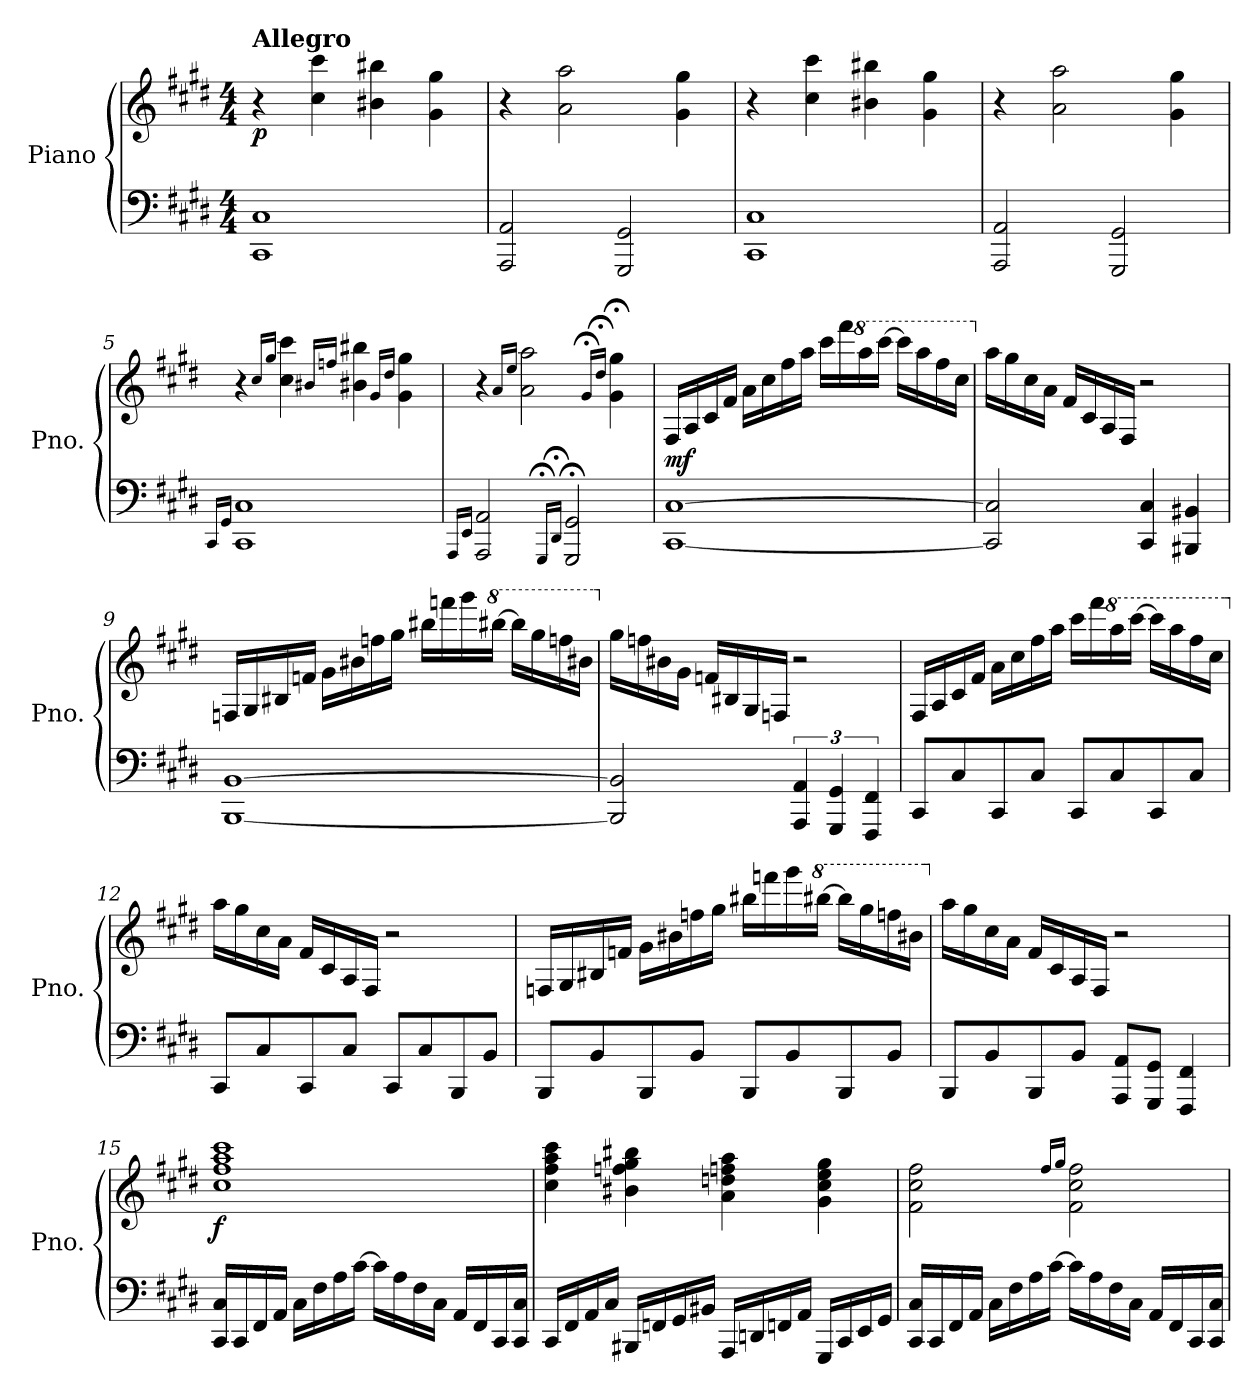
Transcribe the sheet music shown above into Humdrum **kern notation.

**kern	**kern	**dynam
*part1	*part1	*part1
*staff2	*staff1	*staff1/2
*I"Piano	*	*
*I'Pno.	*	*
*clefF4	*clefG2	*
*k[f#c#g#d#]	*k[f#c#g#d#]	*
*M4/4	*M4/4	*
*MM145	*MM145	*
=1	=1	=1
!	!LO:TX:a:B:t=Allegro	!
!	!	!LO:DY:b
1CC# 1C#	4r	p
.	4cc#\ 4ccc#\	.
.	4b#X\ 4bb#X\	.
.	4g#\ 4gg#\	.
=2	=2	=2
2AAA/ 2AA/	4r	.
.	2a\ 2aa\	.
2GGG#/ 2GG#/	.	.
.	4g#\ 4gg#\	.
=3	=3	=3
1CC# 1C#	4r	.
.	4cc#\ 4ccc#\	.
.	4b#X\ 4bb#X\	.
.	4g#\ 4gg#\	.
=4	=4	=4
2AAA/ 2AA/	4r	.
.	2a\ 2aa\	.
2GGG#/ 2GG#/	.	.
.	4g#\ 4gg#\	.
=5	=5	=5
16qCC#/LL	.	.
16qGG#/JJ	.	.
1CC# 1C#	4r	.
.	16qcc#/LL	.
.	16qgg#/JJ	.
.	4cc#\ 4ccc#\	.
.	16qb#X/LL	.
.	16qffn/JJ	.
.	4b#\ 4bb#X\	.
.	16qg#/LL	.
.	16qdd#/JJ	.
.	4g#\ 4gg#\	.
=6	=6	=6
16qAAA/LL	.	.
16qEE/JJ	.	.
2AAA/ 2AA/	4r	.
.	16qa/LL	.
.	16qee/JJ	.
.	2a\ 2aa\	.
16qGGG#;</LL	.	.
16qDD#;</JJ	.	.
2GGG#/;< 2GG#/;<	.	.
.	16qg#;</LL	.
.	16qdd#;</JJ	.
.	4g#\;< 4gg#\;<	.
!!LO:LB:g=z
=7	=7	=7
!	!	!LO:DY:b
[1CC# [1C#	16F#/LL	mf
.	16A/	.
.	16c#/	.
.	16f#/JJ	.
.	16a\LL	.
.	16cc#\	.
.	16ff#\	.
.	16aa\JJ	.
.	16ccc#\LL	.
.	16fff#\	.
*	*8va	*
.	16aaa\	.
.	[16cccc#\JJ	.
.	16cccc#\LL]	.
.	16aaa\	.
.	16fff#\	.
.	16ccc#\JJ	.
=8	=8	=8
*	*X8va	*
2CC#/] 2C#/]	16aa\LL	.
.	16gg#\	.
.	16cc#\	.
.	16a\JJ	.
.	16f#/LL	.
.	16c#/	.
.	16A/	.
.	16F#/JJ	.
4CC#/ 4C#/	2r	.
4BBB#X/ 4BB#X/	.	.
!!LO:LB:g=z
=9	=9	=9
[1BBB [1BB	16Fn/LL	.
.	16G#/	.
.	16B#X/	.
.	16fn/JJ	.
.	16g#\LL	.
.	16b#X\	.
.	16ffn\	.
.	16gg#\JJ	.
.	16bb#X\LL	.
.	16fffn\	.
.	16ggg#\	.
*	*8va	*
.	[16bbb#X\JJ	.
.	16bbb#\LL]	.
.	16ggg#\	.
.	16fffn\	.
.	16bb#X\JJ	.
=10	=10	=10
*	*X8va	*
2BBB/] 2BB/]	16gg#\LL	.
.	16ffn\	.
.	16b#X\	.
.	16g#\JJ	.
.	16fn/LL	.
.	16B#X/	.
.	16G#/	.
.	16Fn/JJ	.
6AAA/ 6AA/	2r	.
6GGG#/ 6GG#/	.	.
6FFF#/ 6FF#/	.	.
!!LO:LB:g=z
=11	=11	=11
8CC#/L	16F#/LL	.
.	16A/	.
8C#/	16c#/	.
.	16f#/JJ	.
8CC#/	16a\LL	.
.	16cc#\	.
8C#/J	16ff#\	.
.	16aa\JJ	.
8CC#/L	16ccc#\LL	.
.	16fff#\	.
*	*8va	*
8C#/	16aaa\	.
.	[16cccc#\JJ	.
8CC#/	16cccc#\LL]	.
.	16aaa\	.
8C#/J	16fff#\	.
.	16ccc#\JJ	.
=12	=12	=12
*	*X8va	*
8CC#/L	16aa\LL	.
.	16gg#\	.
8C#/	16cc#\	.
.	16a\JJ	.
8CC#/	16f#/LL	.
.	16c#/	.
8C#/J	16A/	.
.	16F#/JJ	.
8CC#/L	2r	.
8C#/	.	.
8BBB/	.	.
8BB/J	.	.
!!LO:LB:g=z
=13	=13	=13
8BBB/L	16Fn/LL	.
.	16G#/	.
8BB/	16B#X/	.
.	16fn/JJ	.
8BBB/	16g#\LL	.
.	16b#X\	.
8BB/J	16ffn\	.
.	16gg#\JJ	.
8BBB/L	16bb#X\LL	.
.	16fffn\	.
8BB/	16ggg#\	.
*	*8va	*
.	[16bbb#X\JJ	.
8BBB/	16bbb#\LL]	.
.	16ggg#\	.
8BB/J	16fffn\	.
.	16bb#X\JJ	.
=14	=14	=14
*	*X8va	*
8BBB/L	16aa\LL	.
.	16gg#\	.
8BB/	16cc#\	.
.	16a\JJ	.
8BBB/	16f#/LL	.
.	16c#/	.
8BB/J	16A/	.
.	16F#/JJ	.
8AAA/ 8AA/L	2r	.
8GGG#/ 8GG#/J	.	.
4FFF#/ 4FF#/	.	.
!!LO:PB:g=z
=15	=15	=15
!	!	!LO:DY:b
16CC#/ 16C#/LL	1cc# 1ff# 1aa 1ccc#	f
16CC#/	.	.
16FF#/	.	.
16AA/JJ	.	.
16C#\LL	.	.
16F#\	.	.
16A\	.	.
[16c#\JJ	.	.
16c#\LL]	.	.
16A\	.	.
16F#\	.	.
16C#\JJ	.	.
16AA/LL	.	.
16FF#/	.	.
16CC#/	.	.
16CC#/ 16C#/JJ	.	.
=16	=16	=16
16CC#/LL	4cc#\ 4ff#\ 4aa\ 4ccc#\	.
16FF#/	.	.
16AA/	.	.
16C#/JJ	.	.
16BBB#X/LL	4b#X\ 4ffn\ 4gg#\ 4bb#X\	.
16FFn/	.	.
16GG#/	.	.
16BB#X/JJ	.	.
16AAA/LL	4a\ 4ddn\ 4ffn\ 4aa\	.
16DDn/	.	.
16FFn/	.	.
16AA/JJ	.	.
16GGG#/LL	4g#\ 4cc#\ 4ee\ 4gg#\	.
16CC#/	.	.
16EE/	.	.
16GG#/JJ	.	.
!!LO:LB:g=z
=17	=17	=17
16CC#/ 16C#/LL	2f#\ 2cc#\ 2ff#\	.
16CC#/	.	.
16FF#/	.	.
16AA/JJ	.	.
16C#\LL	.	.
16F#\	.	.
16A\	.	.
[16c#\JJ	.	.
.	16qff#/LL	.
.	16qgg#/JJ	.
16c#\LL]	2f#\ 2cc#\ 2ff#\	.
16A\	.	.
16F#\	.	.
16C#\JJ	.	.
16AA/LL	.	.
16FF#/	.	.
16CC#/	.	.
16CC#/ 16C#/JJ	.	.
=	=	=
*-	*-	*-
